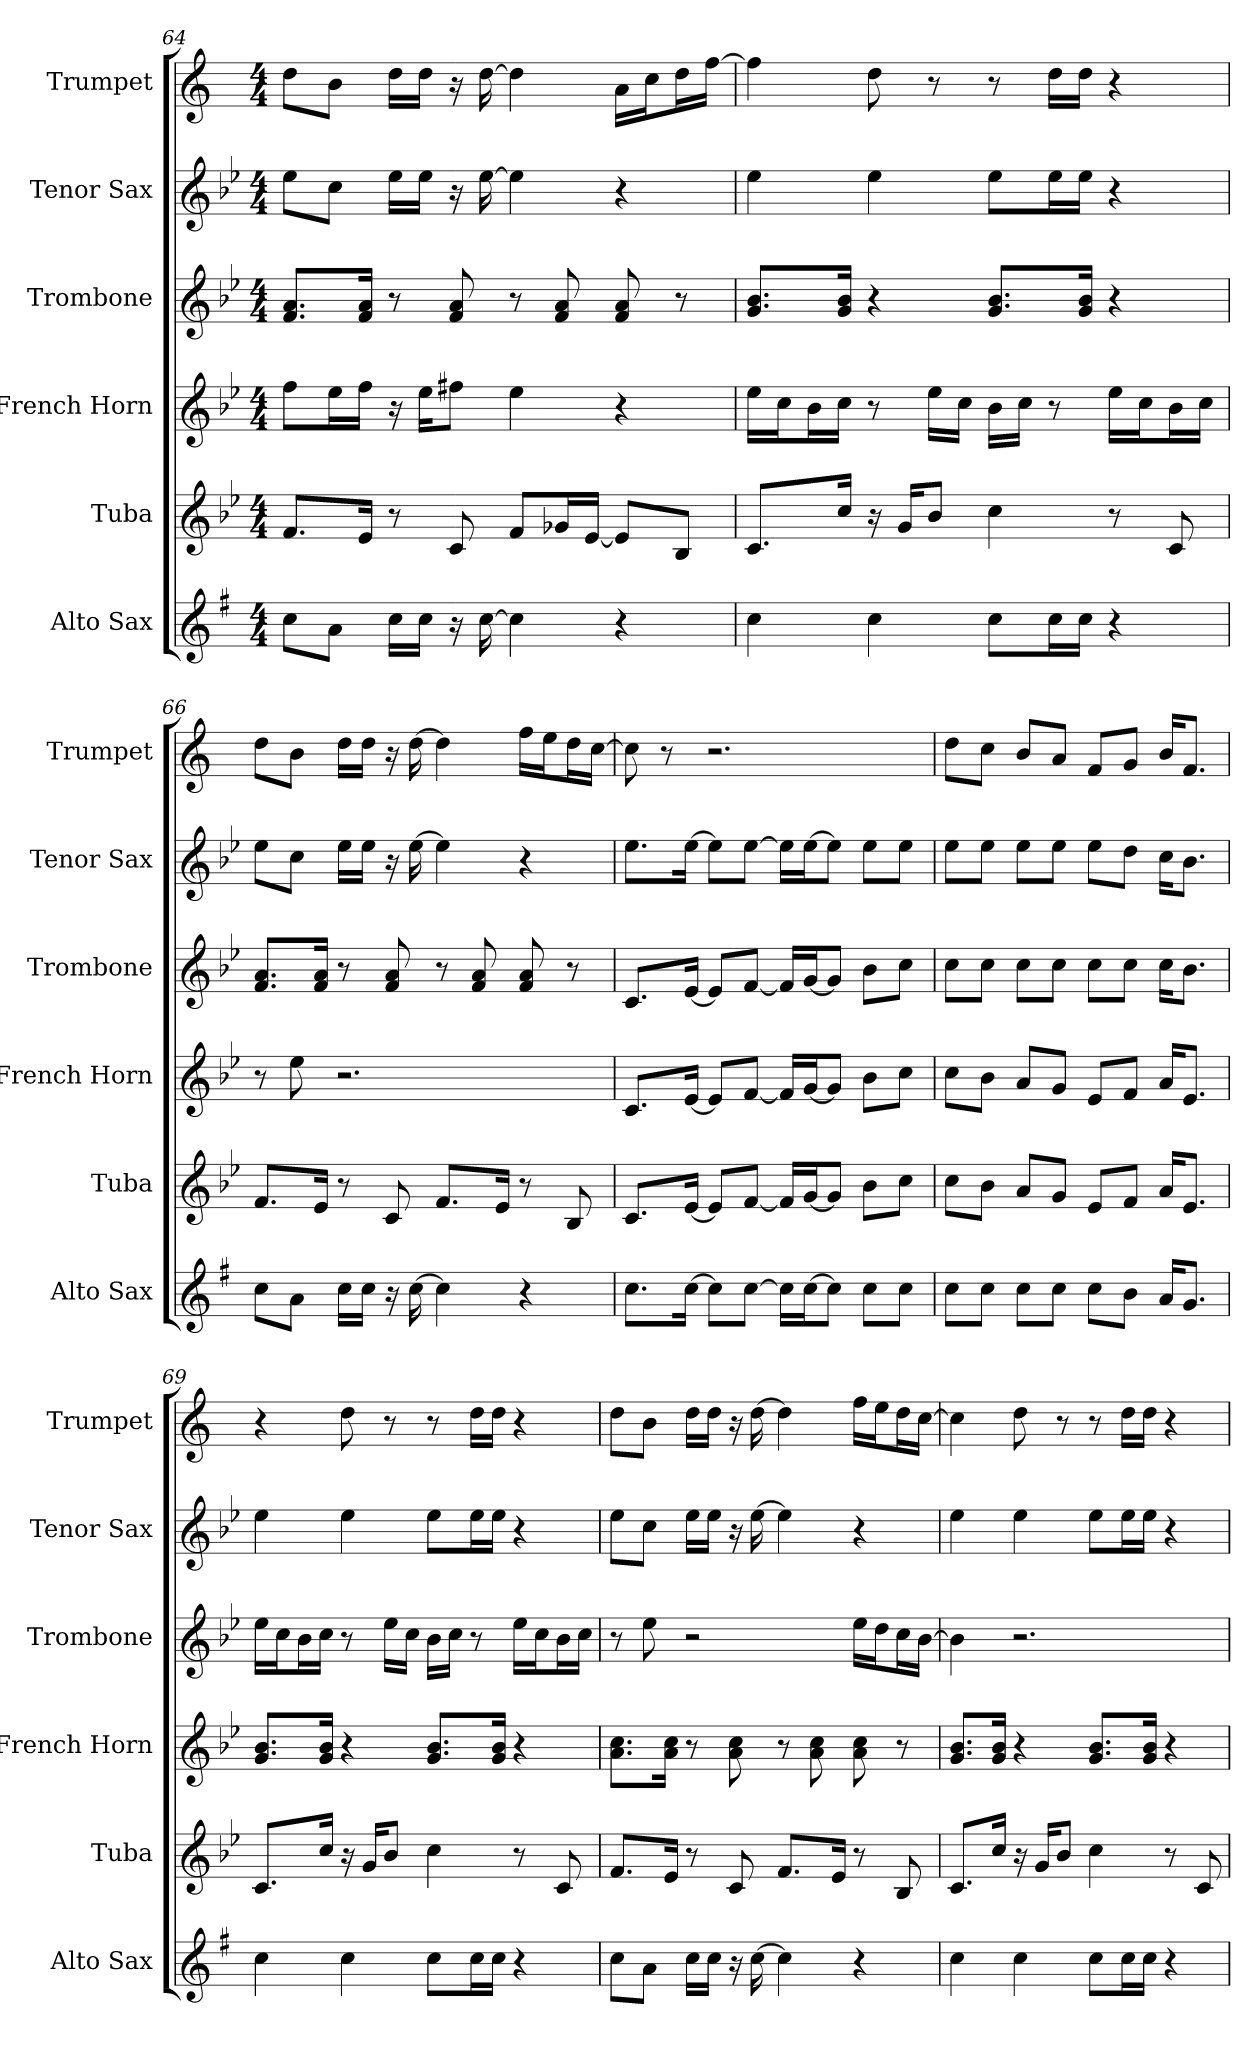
**kern	**kern	**kern	**kern	**kern	**kern
*part6	*part5	*part4	*part3	*part2	*part1
*staff6	*staff5	*staff4	*staff3	*staff2	*staff1
*I"Alto Sax	*I"Tuba	*I"French Horn	*I"Trombone	*I"Tenor Sax	*I"Trumpet
*I'Alto Sax	*I'Tuba	*I'French Horn	*I'Trombone	*I'Tenor Sax	*I'Trumpet
*clefG2	*clefG2	*clefG2	*clefG2	*clefG2	*clefG2
*ITrd5c9	*ITrd15c26	*ITrd8c14	*ITrd8c14	*ITrd8c14	*ITrd1c2
*k[b-e-]	*k[b-e-]	*k[b-e-]	*k[b-e-]	*k[b-e-]	*k[b-e-]
*M4/4	*M4/4	*M4/4	*M4/4	*M4/4	*M4/4
=64	=64	=64	=64	=64	=64
8e-L	8.FFL	8fL	8.F 8.AL	8e-L	8ccL
8cJ	.	16e-L	.	8cJ	8aJ
.	16EE-Jk	16fJJ	16F 16AJk	.	.
16e-LL	8r	16r	8r	16e-LL	16ccLL
16e-JJ	.	16e-KL	.	16e-JJ	16ccJJ
16r	8CC	8f#XJ	8F 8A	16r	16r
[16e-	.	.	.	[16e-	[16cc
4e-]	8FFL	4e-	8r	4e-]	4cc]
.	16GG-XL	.	8F 8A	.	.
.	[16EE-JJ	.	.	.	.
4r	8EE-L]	4r	8F 8A	4r	16gLL
.	.	.	.	.	16b-J
.	8BBB-J	.	8r	.	16ccL
.	.	.	.	.	[16ee-JJ
=65	=65	=65	=65	=65	=65
4e-	8.CCL	16e-LL	8.G 8.B-L	4e-	4ee-]
.	.	16cJ	.	.	.
.	.	16B-L	.	.	.
.	16CJk	16cJJ	16G 16B-Jk	.	.
4e-	16r	8r	4r	4e-	8cc
.	16GGKL	.	.	.	.
.	8BB-J	16e-LL	.	.	8r
.	.	16cJJ	.	.	.
8e-L	4C	16B-LL	8.G 8.B-L	8e-L	8r
.	.	16cJJ	.	.	.
16e-L	.	8r	.	16e-L	16ccLL
16e-JJ	.	.	16G 16B-Jk	16e-JJ	16ccJJ
4r	8r	16e-LL	4r	4r	4r
.	.	16cJ	.	.	.
.	8CC	16B-L	.	.	.
.	.	16cJJ	.	.	.
=66	=66	=66	=66	=66	=66
8e-L	8.FFL	8r	8.F 8.AL	8e-L	8ccL
8cJ	.	8e-	.	8cJ	8aJ
.	16EE-Jk	.	16F 16AJk	.	.
16e-LL	8r	2.r	8r	16e-LL	16ccLL
16e-JJ	.	.	.	16e-JJ	16ccJJ
16r	8CC	.	8F 8A	16r	16r
[16e-	.	.	.	[16e-	[16cc
4e-]	8.FFL	.	8r	4e-]	4cc]
.	.	.	8F 8A	.	.
.	16EE-Jk	.	.	.	.
4r	8r	.	8F 8A	4r	16ee-LL
.	.	.	.	.	16ddJ
.	8BBB-	.	8r	.	16ccL
.	.	.	.	.	[16b-JJ
=67	=67	=67	=67	=67	=67
8.e-L	8.CCL	8.CL	8.CL	8.e-L	8b-]
.	.	.	.	.	8r
[16e-Jk	[16EE-Jk	[16E-Jk	[16E-Jk	[16e-Jk	.
8e-L]	8EE-L]	8E-L]	8E-L]	8e-L]	2.r
[8e-J	[8FFJ	[8FJ	[8FJ	[8e-J	.
16e-LL]	16FFLL]	16FLL]	16FLL]	16e-LL]	.
[16e-J	[16GGJ	[16GJ	[16GJ	[16e-J	.
8e-J]	8GGJ]	8GJ]	8GJ]	8e-J]	.
8e-L	8BB-L	8B-L	8B-L	8e-L	.
8e-J	8CJ	8cJ	8cJ	8e-J	.
=68	=68	=68	=68	=68	=68
8e-L	8CL	8cL	8cL	8e-L	8ccL
8e-J	8BB-J	8B-J	8cJ	8e-J	8b-J
8e-L	8AAL	8AL	8cL	8e-L	8aL
8e-J	8GGJ	8GJ	8cJ	8e-J	8gJ
8e-L	8EE-L	8E-L	8cL	8e-L	8e-L
8dJ	8FFJ	8FJ	8cJ	8dJ	8fJ
16cKL	16AAKL	16AKL	16cKL	16cKL	16aKL
8.B-J	8.EE-J	8.E-J	8.B-J	8.B-J	8.e-J
=69	=69	=69	=69	=69	=69
4e-	8.CCL	8.G 8.B-L	16e-LL	4e-	4r
.	.	.	16cJ	.	.
.	.	.	16B-L	.	.
.	16CJk	16G 16B-Jk	16cJJ	.	.
4e-	16r	4r	8r	4e-	8cc
.	16GGKL	.	.	.	.
.	8BB-J	.	16e-LL	.	8r
.	.	.	16cJJ	.	.
8e-L	4C	8.G 8.B-L	16B-LL	8e-L	8r
.	.	.	16cJJ	.	.
16e-L	.	.	8r	16e-L	16ccLL
16e-JJ	.	16G 16B-Jk	.	16e-JJ	16ccJJ
4r	8r	4r	16e-LL	4r	4r
.	.	.	16cJ	.	.
.	8CC	.	16B-L	.	.
.	.	.	16cJJ	.	.
=70	=70	=70	=70	=70	=70
8e-L	8.FFL	8.A 8.cL	8r	8e-L	8ccL
8cJ	.	.	8e-	8cJ	8aJ
.	16EE-Jk	16A 16cJk	.	.	.
16e-LL	8r	8r	2r	16e-LL	16ccLL
16e-JJ	.	.	.	16e-JJ	16ccJJ
16r	8CC	8A 8c	.	16r	16r
[16e-	.	.	.	[16e-	[16cc
4e-]	8.FFL	8r	.	4e-]	4cc]
.	.	8A 8c	.	.	.
.	16EE-Jk	.	.	.	.
4r	8r	8A 8c	16e-LL	4r	16ee-LL
.	.	.	16dJ	.	16ddJ
.	8BBB-	8r	16cL	.	16ccL
.	.	.	[16B-JJ	.	[16b-JJ
=71	=71	=71	=71	=71	=71
4e-	8.CCL	8.G 8.B-L	4B-]	4e-	4b-]
.	16CJk	16G 16B-Jk	.	.	.
4e-	16r	4r	2.r	4e-	8cc
.	16GGKL	.	.	.	.
.	8BB-J	.	.	.	8r
8e-L	4C	8.G 8.B-L	.	8e-L	8r
16e-L	.	.	.	16e-L	16ccLL
16e-JJ	.	16G 16B-Jk	.	16e-JJ	16ccJJ
4r	8r	4r	.	4r	4r
.	8CC	.	.	.	.
=	=	=	=	=	=
*-	*-	*-	*-	*-	*-
